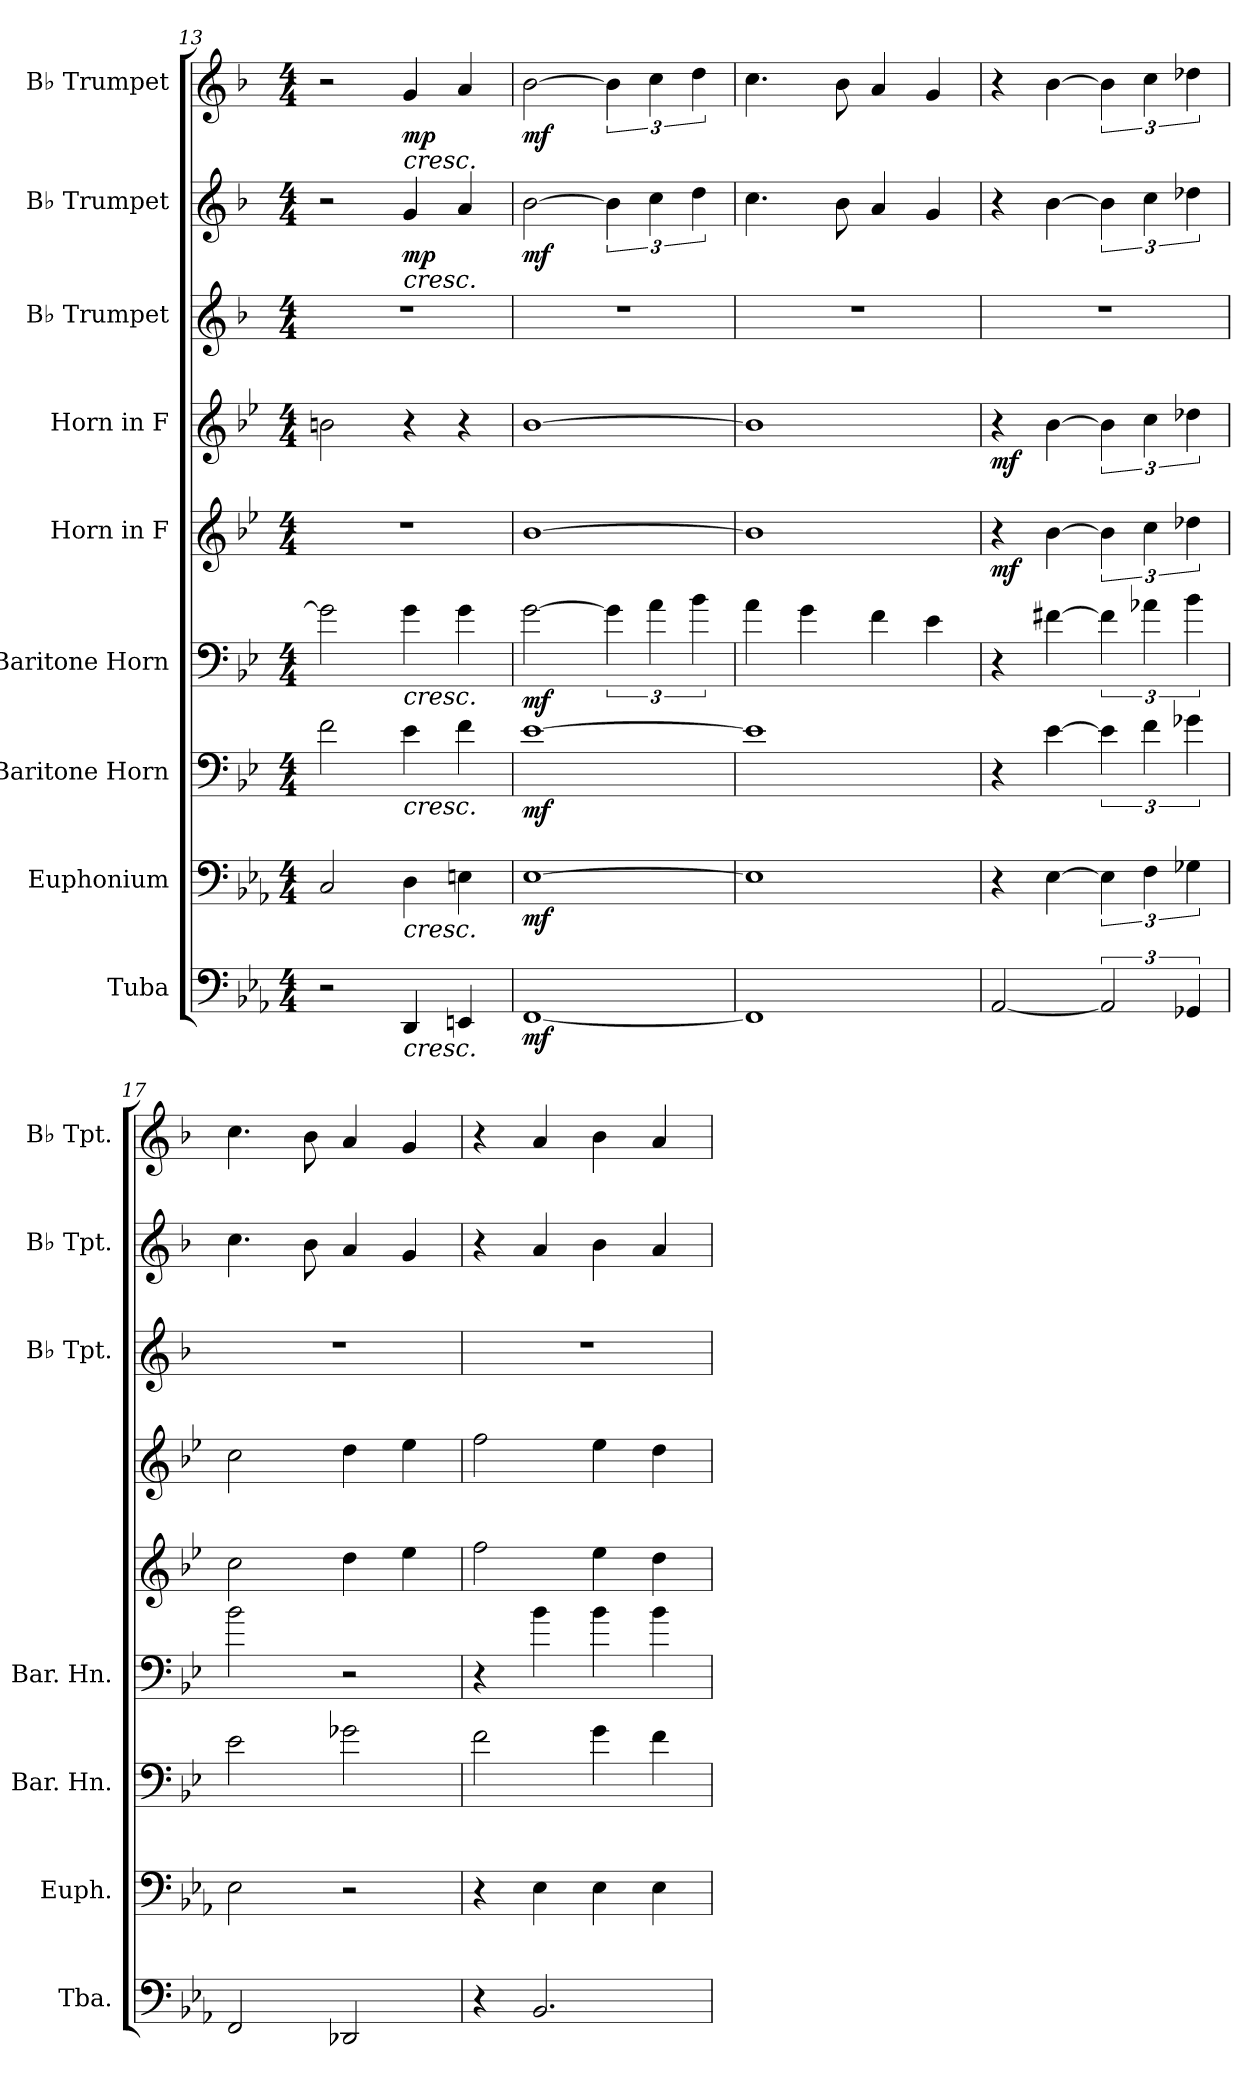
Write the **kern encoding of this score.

**kern	**dynam	**kern	**dynam	**kern	**dynam	**kern	**dynam	**kern	**dynam	**kern	**dynam	**kern	**kern	**dynam	**kern	**dynam
*part9	*part9	*part8	*part8	*part7	*part7	*part6	*part6	*part5	*part5	*part4	*part4	*part3	*part2	*part2	*part1	*part1
*staff9	*staff9	*staff8	*staff8	*staff7	*staff7	*staff6	*staff6	*staff5	*staff5	*staff4	*staff4	*staff3	*staff2	*staff2	*staff1	*staff1
*I"Tuba	*	*I"Euphonium	*	*I"Baritone Horn	*	*I"Baritone Horn	*	*I"Horn in F	*	*I"Horn in F	*	*I"B♭ Trumpet	*I"B♭ Trumpet	*	*I"B♭ Trumpet	*
*I'Tba.	*	*I'Euph.	*	*I'Bar. Hn.	*	*I'Bar. Hn.	*	*	*	*	*	*I'B♭ Tpt.	*I'B♭ Tpt.	*	*I'B♭ Tpt.	*
*clefF4	*	*clefF4	*	*clefF4	*	*clefF4	*	*clefG2	*	*clefG2	*	*clefG2	*clefG2	*	*clefG2	*
*	*	*	*	*ITrd4c7	*	*ITrd4c7	*	*ITrd4c7	*	*ITrd4c7	*	*ITrd1c2	*ITrd1c2	*	*ITrd1c2	*
*k[b-e-a-]	*	*k[b-e-a-]	*	*k[b-e-a-]	*	*k[b-e-a-]	*	*k[b-e-a-]	*	*k[b-e-a-]	*	*k[b-e-a-]	*k[b-e-a-]	*	*k[b-e-a-]	*
*M4/4	*	*M4/4	*	*M4/4	*	*M4/4	*	*M4/4	*	*M4/4	*	*M4/4	*M4/4	*	*M4/4	*
=13	=13	=13	=13	=13	=13	=13	=13	=13	=13	=13	=13	=13	=13	=13	=13	=13
2r	.	2C/	.	2B-\	.	2c\]	.	1r	.	2en\	.	1r	2r	.	2r	.
!	!	!	!	!	!	!	!	!	!	!	!	!	!	!	!LO:TX:b:i:t=cresc.	!
!	!	!	!	!	!	!	!	!	!	!	!	!	!LO:TX:b:i:t=cresc.	!	!	!
!	!	!	!	!	!	!LO:TX:b:i:t=cresc.	!	!	!	!	!	!	!	!	!	!
!	!	!	!	!LO:TX:b:i:t=cresc.	!	!	!	!	!	!	!	!	!	!	!	!
!	!	!LO:TX:b:i:t=cresc.	!	!	!	!	!	!	!	!	!	!	!	!	!	!
!LO:TX:b:i:t=cresc.	!	!	!	!	!	!	!	!	!	!	!	!	!	!	!	!
!	!	!	!	!	!	!	!	!	!	!	!	!	!	!LO:DY:b	!	!LO:DY:b
4DD/	.	4D\	.	4A-\	.	4c\	.	.	.	4r	.	.	4f/	mp	4f/	mp
4EEn/	.	4En\	.	4B-\	.	4c\	.	.	.	4r	.	.	4g/	.	4g/	.
=14	=14	=14	=14	=14	=14	=14	=14	=14	=14	=14	=14	=14	=14	=14	=14	=14
!	!LO:DY:b	!	!LO:DY:b	!	!LO:DY:b	!	!LO:DY:b	!	!	!	!	!	!	!LO:DY:b	!	!LO:DY:b
[1FF	mf	[1E-	mf	[1A-	mf	[2c\	mf	[1e-	.	[1e-	.	1r	[2a-\	mf	[2a-\	mf
.	.	.	.	.	.	6c\]	.	.	.	.	.	.	6a-\]	.	6a-\]	.
.	.	.	.	.	.	6d\	.	.	.	.	.	.	6b-\	.	6b-\	.
.	.	.	.	.	.	6e-\	.	.	.	.	.	.	6cc\	.	6cc\	.
!!LO:PB:g=z
=15	=15	=15	=15	=15	=15	=15	=15	=15	=15	=15	=15	=15	=15	=15	=15	=15
1FF]	.	1E-]	.	1A-]	.	4d\	.	1e-]	.	1e-]	.	1r	4.b-\	.	4.b-\	.
.	.	.	.	.	.	4c\	.	.	.	.	.	.	.	.	.	.
.	.	.	.	.	.	.	.	.	.	.	.	.	8a-\	.	8a-\	.
.	.	.	.	.	.	4B-\	.	.	.	.	.	.	4g/	.	4g/	.
.	.	.	.	.	.	4A-\	.	.	.	.	.	.	4f/	.	4f/	.
=16	=16	=16	=16	=16	=16	=16	=16	=16	=16	=16	=16	=16	=16	=16	=16	=16
!	!	!	!	!	!	!	!	!	!LO:DY:b	!	!LO:DY:b	!	!	!	!	!
[2AA-/	.	4r	.	4r	.	4r	.	4r	mf	4r	mf	1r	4r	.	4r	.
.	.	[4E-\	.	[4A-\	.	[4Bn\	.	[4e-\	.	[4e-\	.	.	[4a-\	.	[4a-\	.
3AA-/]	.	6E-\]	.	6A-\]	.	6B\]	.	6e-\]	.	6e-\]	.	.	6a-\]	.	6a-\]	.
.	.	6F\	.	6B-\	.	6d-X\	.	6f\	.	6f\	.	.	6b-\	.	6b-\	.
6GG-X/	.	6G-X\	.	6c-X\	.	6e-\	.	6g-X\	.	6g-X\	.	.	6cc-X\	.	6cc-X\	.
=17	=17	=17	=17	=17	=17	=17	=17	=17	=17	=17	=17	=17	=17	=17	=17	=17
2FF/	.	2E-\	.	2A-\	.	2e-\	.	2f\	.	2f\	.	1r	4.b-\	.	4.b-\	.
.	.	.	.	.	.	.	.	.	.	.	.	.	8a-\	.	8a-\	.
2DD-X/	.	2r	.	2c-X\	.	2r	.	4g\	.	4g\	.	.	4g/	.	4g/	.
.	.	.	.	.	.	.	.	4a-\	.	4a-\	.	.	4f/	.	4f/	.
=18	=18	=18	=18	=18	=18	=18	=18	=18	=18	=18	=18	=18	=18	=18	=18	=18
4r	.	4r	.	2B-\	.	4r	.	2b-\	.	2b-\	.	1r	4r	.	4r	.
2.BB-/	.	4E-\	.	.	.	4e-\	.	.	.	.	.	.	4g/	.	4g/	.
.	.	4E-\	.	4c\	.	4e-\	.	4a-\	.	4a-\	.	.	4a-\	.	4a-\	.
.	.	4E-\	.	4B-\	.	4e-\	.	4g\	.	4g\	.	.	4g/	.	4g/	.
=	=	=	=	=	=	=	=	=	=	=	=	=	=	=	=	=
*-	*-	*-	*-	*-	*-	*-	*-	*-	*-	*-	*-	*-	*-	*-	*-	*-
